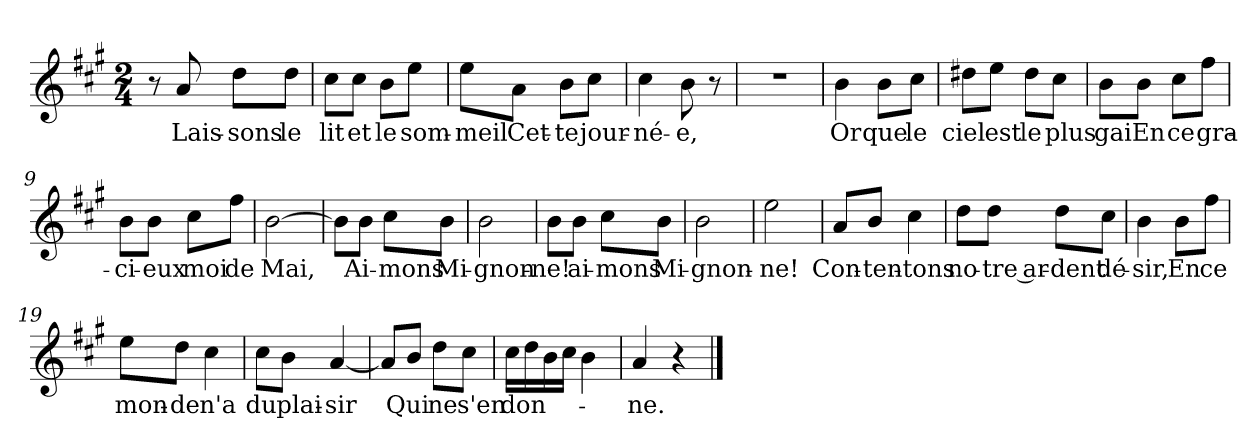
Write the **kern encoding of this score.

**kern	**text
*part1	*part1
*staff1	*staff1
*clefG2	*
*k[f#c#g#]	*
*M2/4	*
=1	=1
8r	.
!	!LO:LY:b
8a/	Lais-
!	!LO:LY:b
8dd\L	-sons
!	!LO:LY:b
8dd\J	le
=2	=2
!	!LO:LY:b
8cc#\L	lit
!	!LO:LY:b
8cc#\J	et
!	!LO:LY:b
8b\L	le
!	!LO:LY:b
8ee\J	som-
=3	=3
!	!LO:LY:b
8ee\L	-meil
!	!LO:LY:b
8a\J	Cet-
!	!LO:LY:b
8b\L	-te
!	!LO:LY:b
8cc#\J	jour-
=4	=4
!	!LO:LY:b
4cc#\	-né-
!	!LO:LY:b
8b\	-e,
8r	.
=5	=5
2r	.
=6	=6
!	!LO:LY:b
4b\	Or
!	!LO:LY:b
8b\L	que
!	!LO:LY:b
8cc#\J	le
=7	=7
!	!LO:LY:b
8dd#X\L	ciel
!	!LO:LY:b
8ee\J	est
!	!LO:LY:b
8dd#\L	le
!	!LO:LY:b
8cc#\J	plus
=8	=8
!	!LO:LY:b
8b\L	gai
!	!LO:LY:b
8b\J	En
!	!LO:LY:b
8cc#\L	ce
!	!LO:LY:b
8ff#\J	gra-
!!LO:LB:g=z
=9	=9
!	!LO:LY:b
8b\L	-ci-
!	!LO:LY:b
8b\J	-eux
!	!LO:LY:b
8cc#\L	moi
!	!LO:LY:b
8ff#\J	de
=10	=10
!	!LO:LY:b
[2b\	Mai,
=11	=11
8b\L]	.
!	!LO:LY:b
8b\J	Ai-
!	!LO:LY:b
8cc#\L	-mons
!	!LO:LY:b
8b\J	Mi-
=12	=12
!	!LO:LY:b
2b\	-gnon-
=13	=13
!	!LO:LY:b
8b\L	-ne!
!	!LO:LY:b
8b\J	ai-
!	!LO:LY:b
8cc#\L	-mons
!	!LO:LY:b
8b\J	Mi-
=14	=14
!	!LO:LY:b
2b\	-gnon-
=15	=15
!	!LO:LY:b
2ee\	-ne!
=16	=16
!	!LO:LY:b
8a/L	Con-
!	!LO:LY:b
8b/J	-ten-
!	!LO:LY:b
4cc#\	-tons
=17	=17
!	!LO:LY:b
8dd\L	no-
!	!LO:LY:b
8dd\J	-tre ar-
!	!LO:LY:b
8dd\L	-dent
!	!LO:LY:b
8cc#\J	dé-
!!LO:LB:g=z
=18	=18
!	!LO:LY:b
4b\	-sir,
!	!LO:LY:b
8b\L	En
!	!LO:LY:b
8ff#\J	ce
=19	=19
!	!LO:LY:b
8ee\L	mon-
!	!LO:LY:b
8dd\J	-de
!	!LO:LY:b
4cc#\	n'a
=20	=20
!	!LO:LY:b
8cc#\L	du
!	!LO:LY:b
8b\J	plai-
!	!LO:LY:b
[4a/	-sir
=21	=21
8a/L]	.
!	!LO:LY:b
8b/J	Qui
!	!LO:LY:b
8dd\L	ne
!	!LO:LY:b
8cc#\J	s'en
=22	=22
!	!LO:LY:b
16cc#\LL	don-
16dd\	.
16b\	.
16cc#\JJ	.
4b\	.
=23	=23
!	!LO:LY:b
4a/	-ne.
4r	.
==	==
*-	*-
